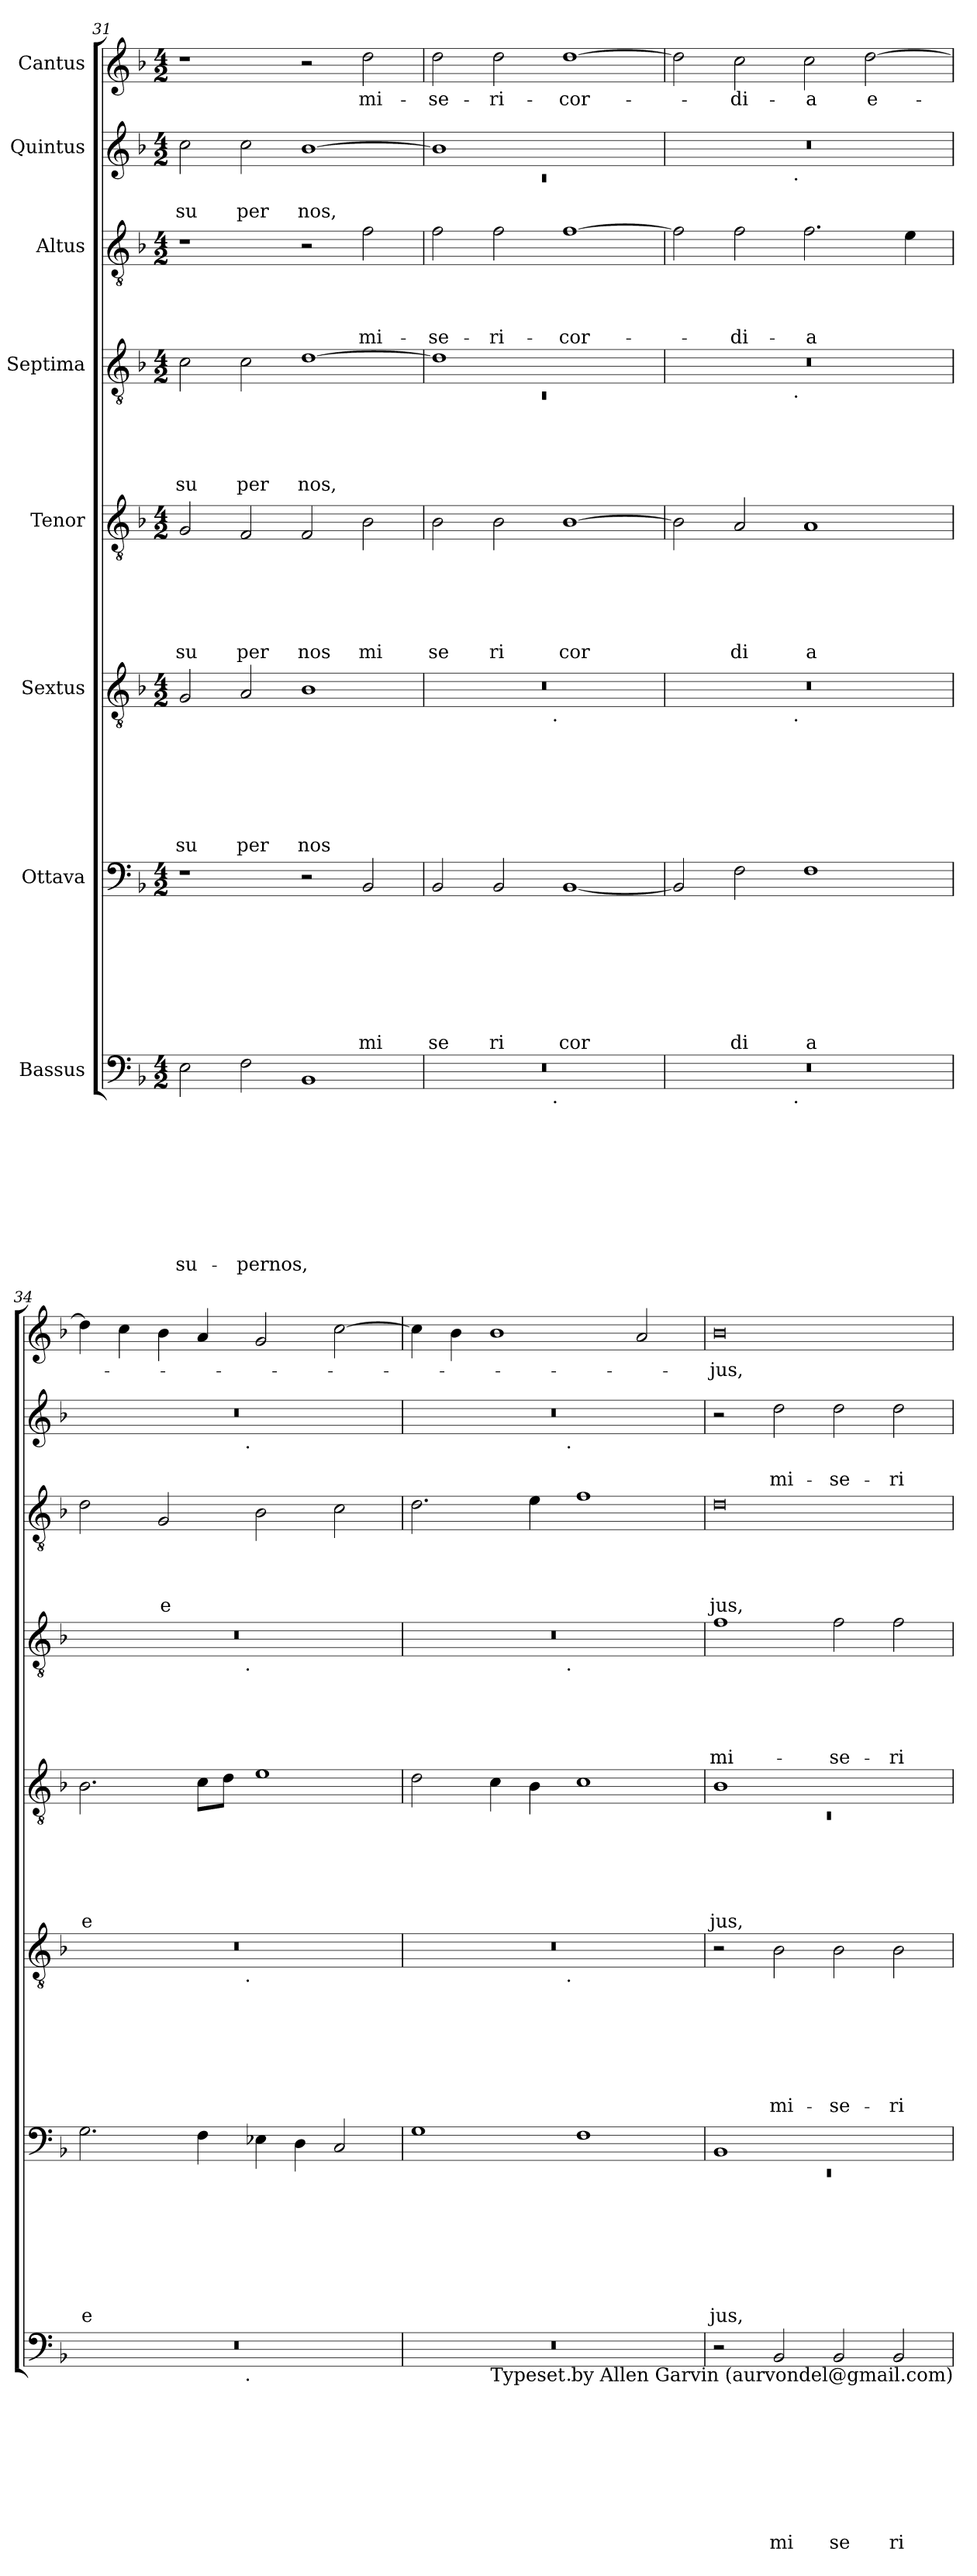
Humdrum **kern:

**kern	**text	**text	**text	**text	**text	**text	**text	**text	**text	**kern	**text	**text	**text	**text	**text	**text	**text	**text	**kern	**text	**text	**text	**text	**text	**text	**text	**kern	**text	**text	**text	**text	**text	**text	**kern	**text	**text	**text	**text	**text	**kern	**text	**text	**text	**text	**kern	**text	**text	**kern	**text
*part8	*part8	*part8	*part8	*part8	*part8	*part8	*part8	*part8	*part8	*part7	*part7	*part7	*part7	*part7	*part7	*part7	*part7	*part7	*part6	*part6	*part6	*part6	*part6	*part6	*part6	*part6	*part5	*part5	*part5	*part5	*part5	*part5	*part5	*part4	*part4	*part4	*part4	*part4	*part4	*part3	*part3	*part3	*part3	*part3	*part2	*part2	*part2	*part1	*part1
*staff8	*staff8	*staff8	*staff8	*staff8	*staff8	*staff8	*staff8	*staff8	*staff8	*staff7	*staff7	*staff7	*staff7	*staff7	*staff7	*staff7	*staff7	*staff7	*staff6	*staff6	*staff6	*staff6	*staff6	*staff6	*staff6	*staff6	*staff5	*staff5	*staff5	*staff5	*staff5	*staff5	*staff5	*staff4	*staff4	*staff4	*staff4	*staff4	*staff4	*staff3	*staff3	*staff3	*staff3	*staff3	*staff2	*staff2	*staff2	*staff1	*staff1
*I"Bassus	*	*	*	*	*	*	*	*	*	*I"Ottava	*	*	*	*	*	*	*	*	*I"Sextus	*	*	*	*	*	*	*	*I"Tenor	*	*	*	*	*	*	*I"Septima	*	*	*	*	*	*I"Altus	*	*	*	*	*I"Quintus	*	*	*I"Cantus	*
*clefF4	*	*	*	*	*	*	*	*	*	*clefF4	*	*	*	*	*	*	*	*	*clefGv2	*	*	*	*	*	*	*	*clefGv2	*	*	*	*	*	*	*clefGv2	*	*	*	*	*	*clefGv2	*	*	*	*	*clefG2	*	*	*clefG2	*
*ITrd-3c-5	*	*	*	*	*	*	*	*	*	*ITrd-3c-5	*	*	*	*	*	*	*	*	*ITrd-3c-5	*	*	*	*	*	*	*	*	*	*	*	*	*	*	*ITrd-3c-5	*	*	*	*	*	*ITrd-3c-5	*	*	*	*	*ITrd-3c-5	*	*	*ITrd-3c-5	*
*k[b-e-]	*	*	*	*	*	*	*	*	*	*k[b-e-]	*	*	*	*	*	*	*	*	*k[b-e-]	*	*	*	*	*	*	*	*k[b-]	*	*	*	*	*	*	*k[b-e-]	*	*	*	*	*	*k[b-e-]	*	*	*	*	*k[b-e-]	*	*	*k[b-e-]	*
*B-:	*	*	*	*	*	*	*	*	*	*B-:	*	*	*	*	*	*	*	*	*B-:	*	*	*	*	*	*	*	*F:	*	*	*	*	*	*	*B-:	*	*	*	*	*	*B-:	*	*	*	*	*B-:	*	*	*B-:	*
*M4/2	*	*	*	*	*	*	*	*	*	*M4/2	*	*	*	*	*	*	*	*	*M4/2	*	*	*	*	*	*	*	*M4/2	*	*	*	*	*	*	*M4/2	*	*	*	*	*	*M4/2	*	*	*	*	*M4/2	*	*	*M4/2	*
=31	=31	=31	=31	=31	=31	=31	=31	=31	=31	=31	=31	=31	=31	=31	=31	=31	=31	=31	=31	=31	=31	=31	=31	=31	=31	=31	=31	=31	=31	=31	=31	=31	=31	=31	=31	=31	=31	=31	=31	=31	=31	=31	=31	=31	=31	=31	=31	=31	=31
!	!	!	!	!	!	!	!	!	!LO:LY:b	!	!	!	!	!	!	!	!	!	!	!	!	!	!	!	!	!LO:LY:b	!	!	!	!	!	!	!LO:LY:b	!	!	!	!	!	!LO:LY:b	!	!	!	!	!	!	!	!LO:LY:b	!	!
2A\	.	.	.	.	.	.	.	.	su-	1r	.	.	.	.	.	.	.	.	2c/	.	.	.	.	.	.	su	2G/	.	.	.	.	.	su	2f\	.	.	.	.	su	1r	.	.	.	.	2ff\	.	su	1r	.
!	!	!	!	!	!	!	!	!	!LO:LY:b	!	!	!	!	!	!	!	!	!	!	!	!	!	!	!	!	!LO:LY:b	!	!	!	!	!	!	!LO:LY:b	!	!	!	!	!	!LO:LY:b	!	!	!	!	!	!	!	!LO:LY:b	!	!
2B-\	.	.	.	.	.	.	.	.	-pernos,	.	.	.	.	.	.	.	.	.	2d/	.	.	.	.	.	.	per	2F/	.	.	.	.	.	per	2f\	.	.	.	.	per	.	.	.	.	.	2ff\	.	per	.	.
!	!	!	!	!	!	!	!	!	!	!	!	!	!	!	!	!	!	!	!	!	!	!	!	!	!	!LO:LY:b	!	!	!	!	!	!	!LO:LY:b	!	!	!	!	!	!LO:LY:b	!	!	!	!	!	!	!	!LO:LY:b	!	!
1E-	.	.	.	.	.	.	.	.	.	2r	.	.	.	.	.	.	.	.	1e-	.	.	.	.	.	.	nos	2F/	.	.	.	.	.	nos	[>1g	.	.	.	.	nos,	2r	.	.	.	.	[>1ee-	.	nos,	2r	.
!	!	!	!	!	!	!	!	!	!	!	!	!	!	!	!	!	!	!LO:LY:b	!	!	!	!	!	!	!	!	!	!	!	!	!	!	!LO:LY:b	!	!	!	!	!	!	!	!	!	!	!LO:LY:b	!	!	!	!	!LO:LY:b
.	.	.	.	.	.	.	.	.	.	2E-/	.	.	.	.	.	.	.	mi	.	.	.	.	.	.	.	.	2B-\	.	.	.	.	.	mi	.	.	.	.	.	.	2b-\	.	.	.	mi-	.	.	.	2gg\	mi-
=32	=32	=32	=32	=32	=32	=32	=32	=32	=32	=32	=32	=32	=32	=32	=32	=32	=32	=32	=32	=32	=32	=32	=32	=32	=32	=32	=32	=32	=32	=32	=32	=32	=32	=32	=32	=32	=32	=32	=32	=32	=32	=32	=32	=32	=32	=32	=32	=32	=32
*	*	*	*	*	*	*	*	*	*	*	*	*	*	*	*	*	*	*	*	*	*	*	*	*	*	*	*	*	*	*	*	*	*	*^	*	*	*	*	*	*	*	*	*	*	*^	*	*	*	*
!	!	!	!	!	!	!	!	!	!	!	!	!	!	!	!	!	!	!LO:LY:b	!	!	!	!	!	!	!	!	!	!	!	!	!	!	!LO:LY:b	!	!LO:N:vis=1	!	!	!	!	!	!	!	!	!	!LO:LY:b	!	!LO:N:vis=1	!	!	!	!LO:LY:b
*^	*	*	*	*	*	*	*	*	*	*	*	*	*	*	*	*	*	*	*^	*	*	*	*	*	*	*	*	*	*	*	*	*	*	*	*	*	*	*	*	*	*	*	*	*	*	*	*	*	*	*	*
0r	2ryy	.	.	.	.	.	.	.	.	.	2E-/	.	.	.	.	.	.	.	se	0r	2ryy	.	.	.	.	.	.	.	2B-\	.	.	.	.	.	se	1g]	0rC	.	.	.	.	.	2b-\	.	.	.	-se-	1ee-]	0rc	.	.	2gg\	-se-
!	!	!	!	!	!	!	!	!	!	!	!	!	!	!	!	!	!	!	!LO:LY:b	!	!	!	!	!	!	!	!	!	!	!	!	!	!	!	!LO:LY:b	!	!	!	!	!	!	!	!	!	!	!	!LO:LY:b	!	!	!	!	!	!LO:LY:b
.	4...ryy	.	.	.	.	.	.	.	.	.	2E-/	.	.	.	.	.	.	.	ri	.	4...ryy	.	.	.	.	.	.	.	2B-\	.	.	.	.	.	ri	.	.	.	.	.	.	.	2b-\	.	.	.	-ri-	.	.	.	.	2gg\	-ri-
!	!	!	!	!	!	!	!	!	!	!	!	!	!	!	!	!	!	!	!	!	!LO:TX:b:t=.	!	!	!	!	!	!	!	!	!	!	!	!	!	!	!	!	!	!	!	!	!	!	!	!	!	!	!	!	!	!	!	!
!	!LO:TX:b:t=.	!	!	!	!	!	!	!	!	!	!	!	!	!	!	!	!	!	!	!	!	!	!	!	!	!	!	!	!	!	!	!	!	!	!	!	!	!	!	!	!	!	!	!	!	!	!	!	!	!	!	!	!
.	1ryy	.	.	.	.	.	.	.	.	.	.	.	.	.	.	.	.	.	.	.	1ryy	.	.	.	.	.	.	.	.	.	.	.	.	.	.	.	.	.	.	.	.	.	.	.	.	.	.	.	.	.	.	.	.
!	!	!	!	!	!	!	!	!	!	!	!	!	!	!	!	!	!	!	!LO:LY:b	!	!	!	!	!	!	!	!	!	!	!	!	!	!	!	!LO:LY:b	!	!	!	!	!	!	!	!	!	!	!	!LO:LY:b	!	!	!	!	!	!LO:LY:b
.	.	.	.	.	.	.	.	.	.	.	[<1E-	.	.	.	.	.	.	.	cor	.	.	.	.	.	.	.	.	.	[>1B-	.	.	.	.	.	cor	1ryy	.	.	.	.	.	.	[>1b-	.	.	.	-cor-	1ryy	.	.	.	[>1gg	-cor-
.	32ryy	.	.	.	.	.	.	.	.	.	.	.	.	.	.	.	.	.	.	.	32ryy	.	.	.	.	.	.	.	.	.	.	.	.	.	.	.	.	.	.	.	.	.	.	.	.	.	.	.	.	.	.	.	.
=33	=33	=33	=33	=33	=33	=33	=33	=33	=33	=33	=33	=33	=33	=33	=33	=33	=33	=33	=33	=33	=33	=33	=33	=33	=33	=33	=33	=33	=33	=33	=33	=33	=33	=33	=33	=33	=33	=33	=33	=33	=33	=33	=33	=33	=33	=33	=33	=33	=33	=33	=33	=33	=33
0r	2ryy	.	.	.	.	.	.	.	.	.	2E-/]	.	.	.	.	.	.	.	.	0r	2ryy	.	.	.	.	.	.	.	2B-\]	.	.	.	.	.	.	0r	2ryy	.	.	.	.	.	2b-\]	.	.	.	.	0r	2ryy	.	.	2gg\]	.
!	!	!	!	!	!	!	!	!	!	!	!	!	!	!	!	!	!	!	!LO:LY:b	!	!	!	!	!	!	!	!	!	!	!	!	!	!	!	!LO:LY:b	!	!	!	!	!	!	!	!	!	!	!	!LO:LY:b	!	!	!	!	!	!LO:LY:b
.	4...ryy	.	.	.	.	.	.	.	.	.	2B-\	.	.	.	.	.	.	.	di	.	4...ryy	.	.	.	.	.	.	.	2A/	.	.	.	.	.	di	.	4...ryy	.	.	.	.	.	2b-\	.	.	.	-di-	.	4...ryy	.	.	2ff\	-di-
!	!	!	!	!	!	!	!	!	!	!	!	!	!	!	!	!	!	!	!	!	!	!	!	!	!	!	!	!	!	!	!	!	!	!	!	!	!	!	!	!	!	!	!	!	!	!	!	!	!LO:TX:b:t=.	!	!	!	!
!	!	!	!	!	!	!	!	!	!	!	!	!	!	!	!	!	!	!	!	!	!	!	!	!	!	!	!	!	!	!	!	!	!	!	!	!	!LO:TX:b:t=.	!	!	!	!	!	!	!	!	!	!	!	!	!	!	!	!
!	!	!	!	!	!	!	!	!	!	!	!	!	!	!	!	!	!	!	!	!	!LO:TX:b:t=.	!	!	!	!	!	!	!	!	!	!	!	!	!	!	!	!	!	!	!	!	!	!	!	!	!	!	!	!	!	!	!	!
!	!LO:TX:b:t=.	!	!	!	!	!	!	!	!	!	!	!	!	!	!	!	!	!	!	!	!	!	!	!	!	!	!	!	!	!	!	!	!	!	!	!	!	!	!	!	!	!	!	!	!	!	!	!	!	!	!	!	!
.	1ryy	.	.	.	.	.	.	.	.	.	.	.	.	.	.	.	.	.	.	.	1ryy	.	.	.	.	.	.	.	.	.	.	.	.	.	.	.	1ryy	.	.	.	.	.	.	.	.	.	.	.	1ryy	.	.	.	.
!	!	!	!	!	!	!	!	!	!	!	!	!	!	!	!	!	!	!	!LO:LY:b	!	!	!	!	!	!	!	!	!	!	!	!	!	!	!	!LO:LY:b	!	!	!	!	!	!	!	!	!	!	!	!LO:LY:b	!	!	!	!	!	!LO:LY:b
.	.	.	.	.	.	.	.	.	.	.	1B-	.	.	.	.	.	.	.	a	.	.	.	.	.	.	.	.	.	1A	.	.	.	.	.	a	.	.	.	.	.	.	.	2.b-\	.	.	.	-a	.	.	.	.	2ff\	-a
!	!	!	!	!	!	!	!	!	!	!	!	!	!	!	!	!	!	!	!	!	!	!	!	!	!	!	!	!	!	!	!	!	!	!	!	!	!	!	!	!	!	!	!	!	!	!	!	!	!	!	!	!	!LO:LY:b
.	.	.	.	.	.	.	.	.	.	.	.	.	.	.	.	.	.	.	.	.	.	.	.	.	.	.	.	.	.	.	.	.	.	.	.	.	.	.	.	.	.	.	.	.	.	.	.	.	.	.	.	[<2gg\	e-
.	.	.	.	.	.	.	.	.	.	.	.	.	.	.	.	.	.	.	.	.	.	.	.	.	.	.	.	.	.	.	.	.	.	.	.	.	.	.	.	.	.	.	4a\	.	.	.	.	.	.	.	.	.	.
.	32ryy	.	.	.	.	.	.	.	.	.	.	.	.	.	.	.	.	.	.	.	32ryy	.	.	.	.	.	.	.	.	.	.	.	.	.	.	.	32ryy	.	.	.	.	.	.	.	.	.	.	.	32ryy	.	.	.	.
!!LO:PB:g=z
=34	=34	=34	=34	=34	=34	=34	=34	=34	=34	=34	=34	=34	=34	=34	=34	=34	=34	=34	=34	=34	=34	=34	=34	=34	=34	=34	=34	=34	=34	=34	=34	=34	=34	=34	=34	=34	=34	=34	=34	=34	=34	=34	=34	=34	=34	=34	=34	=34	=34	=34	=34	=34	=34
!	!	!	!	!	!	!	!	!	!	!	!	!	!	!	!	!	!	!	!LO:LY:b	!	!	!	!	!	!	!	!	!	!	!	!	!	!	!	!LO:LY:b	!	!	!	!	!	!	!	!	!	!	!	!	!	!	!	!	!	!
0r	2ryy	.	.	.	.	.	.	.	.	.	2.c\	.	.	.	.	.	.	.	e	0r	2ryy	.	.	.	.	.	.	.	2.B-\	.	.	.	.	.	e	0r	2ryy	.	.	.	.	.	2g\	.	.	.	.	0r	2ryy	.	.	4gg\]	.
.	.	.	.	.	.	.	.	.	.	.	.	.	.	.	.	.	.	.	.	.	.	.	.	.	.	.	.	.	.	.	.	.	.	.	.	.	.	.	.	.	.	.	.	.	.	.	.	.	.	.	.	4ff\	.
!	!	!	!	!	!	!	!	!	!	!	!	!	!	!	!	!	!	!	!	!	!	!	!	!	!	!	!	!	!	!	!	!	!	!	!	!	!	!	!	!	!	!	!	!	!	!	!LO:LY:b	!	!	!	!	!	!
.	4...ryy	.	.	.	.	.	.	.	.	.	.	.	.	.	.	.	.	.	.	.	4...ryy	.	.	.	.	.	.	.	.	.	.	.	.	.	.	.	4...ryy	.	.	.	.	.	2c/	.	.	.	e	.	4...ryy	.	.	4ee-\	.
.	.	.	.	.	.	.	.	.	.	.	4B-\	.	.	.	.	.	.	.	.	.	.	.	.	.	.	.	.	.	8c\L	.	.	.	.	.	.	.	.	.	.	.	.	.	.	.	.	.	.	.	.	.	.	4dd/	.
.	.	.	.	.	.	.	.	.	.	.	.	.	.	.	.	.	.	.	.	.	.	.	.	.	.	.	.	.	8d\J	.	.	.	.	.	.	.	.	.	.	.	.	.	.	.	.	.	.	.	.	.	.	.	.
!	!	!	!	!	!	!	!	!	!	!	!	!	!	!	!	!	!	!	!	!	!	!	!	!	!	!	!	!	!	!	!	!	!	!	!	!	!	!	!	!	!	!	!	!	!	!	!	!	!LO:TX:b:t=.	!	!	!	!
!	!	!	!	!	!	!	!	!	!	!	!	!	!	!	!	!	!	!	!	!	!	!	!	!	!	!	!	!	!	!	!	!	!	!	!	!	!LO:TX:b:t=.	!	!	!	!	!	!	!	!	!	!	!	!	!	!	!	!
!	!	!	!	!	!	!	!	!	!	!	!	!	!	!	!	!	!	!	!	!	!LO:TX:b:t=.	!	!	!	!	!	!	!	!	!	!	!	!	!	!	!	!	!	!	!	!	!	!	!	!	!	!	!	!	!	!	!	!
!	!LO:TX:b:t=.	!	!	!	!	!	!	!	!	!	!	!	!	!	!	!	!	!	!	!	!	!	!	!	!	!	!	!	!	!	!	!	!	!	!	!	!	!	!	!	!	!	!	!	!	!	!	!	!	!	!	!	!
.	1ryy	.	.	.	.	.	.	.	.	.	.	.	.	.	.	.	.	.	.	.	1ryy	.	.	.	.	.	.	.	.	.	.	.	.	.	.	.	1ryy	.	.	.	.	.	.	.	.	.	.	.	1ryy	.	.	.	.
.	.	.	.	.	.	.	.	.	.	.	4A-X\	.	.	.	.	.	.	.	.	.	.	.	.	.	.	.	.	.	1e	.	.	.	.	.	.	.	.	.	.	.	.	.	2e-\	.	.	.	.	.	.	.	.	2cc/	.
.	.	.	.	.	.	.	.	.	.	.	4G\	.	.	.	.	.	.	.	.	.	.	.	.	.	.	.	.	.	.	.	.	.	.	.	.	.	.	.	.	.	.	.	.	.	.	.	.	.	.	.	.	.	.
.	.	.	.	.	.	.	.	.	.	.	2F/	.	.	.	.	.	.	.	.	.	.	.	.	.	.	.	.	.	.	.	.	.	.	.	.	.	.	.	.	.	.	.	2f\	.	.	.	.	.	.	.	.	[>2ff\	.
.	32ryy	.	.	.	.	.	.	.	.	.	.	.	.	.	.	.	.	.	.	.	32ryy	.	.	.	.	.	.	.	.	.	.	.	.	.	.	.	32ryy	.	.	.	.	.	.	.	.	.	.	.	32ryy	.	.	.	.
=35	=35	=35	=35	=35	=35	=35	=35	=35	=35	=35	=35	=35	=35	=35	=35	=35	=35	=35	=35	=35	=35	=35	=35	=35	=35	=35	=35	=35	=35	=35	=35	=35	=35	=35	=35	=35	=35	=35	=35	=35	=35	=35	=35	=35	=35	=35	=35	=35	=35	=35	=35	=35	=35
0r	2ryy	.	.	.	.	.	.	.	.	.	1c	.	.	.	.	.	.	.	.	0r	2ryy	.	.	.	.	.	.	.	2d\	.	.	.	.	.	.	0r	2ryy	.	.	.	.	.	2.g\	.	.	.	.	0r	2ryy	.	.	4ff\]	.
.	.	.	.	.	.	.	.	.	.	.	.	.	.	.	.	.	.	.	.	.	.	.	.	.	.	.	.	.	.	.	.	.	.	.	.	.	.	.	.	.	.	.	.	.	.	.	.	.	.	.	.	4ee-\	.
.	4...ryy	.	.	.	.	.	.	.	.	.	.	.	.	.	.	.	.	.	.	.	4...ryy	.	.	.	.	.	.	.	4c\	.	.	.	.	.	.	.	4...ryy	.	.	.	.	.	.	.	.	.	.	.	4...ryy	.	.	1ee-	.
.	.	.	.	.	.	.	.	.	.	.	.	.	.	.	.	.	.	.	.	.	.	.	.	.	.	.	.	.	4B-\	.	.	.	.	.	.	.	.	.	.	.	.	.	4a\	.	.	.	.	.	.	.	.	.	.
!	!	!	!	!	!	!	!	!	!	!	!	!	!	!	!	!	!	!	!	!	!	!	!	!	!	!	!	!	!	!	!	!	!	!	!	!	!	!	!	!	!	!	!	!	!	!	!	!	!LO:TX:b:t=.	!	!	!	!
!	!	!	!	!	!	!	!	!	!	!	!	!	!	!	!	!	!	!	!	!	!	!	!	!	!	!	!	!	!	!	!	!	!	!	!	!	!LO:TX:b:t=.	!	!	!	!	!	!	!	!	!	!	!	!	!	!	!	!
!	!	!	!	!	!	!	!	!	!	!	!	!	!	!	!	!	!	!	!	!	!LO:TX:b:t=.	!	!	!	!	!	!	!	!	!	!	!	!	!	!	!	!	!	!	!	!	!	!	!	!	!	!	!	!	!	!	!	!
!	!LO:TX:b:t=.	!	!	!	!	!	!	!	!	!	!	!	!	!	!	!	!	!	!	!	!	!	!	!	!	!	!	!	!	!	!	!	!	!	!	!	!	!	!	!	!	!	!	!	!	!	!	!	!	!	!	!	!
.	1ryy	.	.	.	.	.	.	.	.	.	.	.	.	.	.	.	.	.	.	.	1ryy	.	.	.	.	.	.	.	.	.	.	.	.	.	.	.	1ryy	.	.	.	.	.	.	.	.	.	.	.	1ryy	.	.	.	.
.	.	.	.	.	.	.	.	.	.	.	1B-	.	.	.	.	.	.	.	.	.	.	.	.	.	.	.	.	.	1c	.	.	.	.	.	.	.	.	.	.	.	.	.	1b-	.	.	.	.	.	.	.	.	.	.
.	.	.	.	.	.	.	.	.	.	.	.	.	.	.	.	.	.	.	.	.	.	.	.	.	.	.	.	.	.	.	.	.	.	.	.	.	.	.	.	.	.	.	.	.	.	.	.	.	.	.	.	2dd/	.
.	32ryy	.	.	.	.	.	.	.	.	.	.	.	.	.	.	.	.	.	.	.	32ryy	.	.	.	.	.	.	.	.	.	.	.	.	.	.	.	32ryy	.	.	.	.	.	.	.	.	.	.	.	32ryy	.	.	.	.
=36	=36	=36	=36	=36	=36	=36	=36	=36	=36	=36	=36	=36	=36	=36	=36	=36	=36	=36	=36	=36	=36	=36	=36	=36	=36	=36	=36	=36	=36	=36	=36	=36	=36	=36	=36	=36	=36	=36	=36	=36	=36	=36	=36	=36	=36	=36	=36	=36	=36	=36	=36	=36	=36
*	*	*	*	*	*	*	*	*	*	*	*^	*	*	*	*	*	*	*	*	*	*	*	*	*	*	*	*	*	*^	*	*	*	*	*	*	*	*	*	*	*	*	*	*	*	*	*	*	*	*	*	*	*	*
!	!	!	!	!	!	!	!	!	!	!	!	!LO:N:vis=1	!	!	!	!	!	!	!	!LO:LY:b	!	!	!	!	!	!	!	!	!	!	!LO:N:vis=1	!	!	!	!	!	!LO:LY:b	!	!	!	!	!	!	!LO:LY:b	!	!	!	!	!LO:LY:b	!	!	!	!	!	!LO:LY:b
*v	*v	*	*	*	*	*	*	*	*	*	*	*	*	*	*	*	*	*	*	*	*v	*v	*	*	*	*	*	*	*	*	*	*	*	*	*	*	*	*v	*v	*	*	*	*	*	*	*	*	*	*	*v	*v	*	*	*	*
2r	.	.	.	.	.	.	.	.	.	1E-	0rEE	.	.	.	.	.	.	.	jus,	2r	.	.	.	.	.	.	.	1B-	0rC	.	.	.	.	.	jus,	1b-	.	.	.	.	mi-	0g	.	.	.	jus,	2r	.	.	0ee-	-jus,
!	!	!	!	!	!	!	!	!	!LO:LY:b	!	!	!	!	!	!	!	!	!	!	!	!	!	!	!	!	!	!LO:LY:b	!	!	!	!	!	!	!	!	!	!	!	!	!	!	!	!	!	!	!	!	!	!LO:LY:b	!	!
2E-/	.	.	.	.	.	.	.	.	mi	.	.	.	.	.	.	.	.	.	.	2e-\	.	.	.	.	.	.	mi-	.	.	.	.	.	.	.	.	.	.	.	.	.	.	.	.	.	.	.	2gg\	.	mi-	.	.
!	!	!	!	!	!	!	!	!	!LO:LY:b	!	!	!	!	!	!	!	!	!	!	!	!	!	!	!	!	!	!LO:LY:b	!	!	!	!	!	!	!	!	!	!	!	!	!	!LO:LY:b	!	!	!	!	!	!	!	!LO:LY:b	!	!
2E-/	.	.	.	.	.	.	.	.	se	1ryy	.	.	.	.	.	.	.	.	.	2e-\	.	.	.	.	.	.	-se-	1ryy	.	.	.	.	.	.	.	2b-\	.	.	.	.	-se-	.	.	.	.	.	2gg\	.	-se-	.	.
!	!	!	!	!	!	!	!	!	!LO:LY:b	!	!	!	!	!	!	!	!	!	!	!	!	!	!	!	!	!	!LO:LY:b	!	!	!	!	!	!	!	!	!	!	!	!	!	!LO:LY:b	!	!	!	!	!	!	!	!LO:LY:b	!	!
2E-/	.	.	.	.	.	.	.	.	ri	.	.	.	.	.	.	.	.	.	.	2e-\	.	.	.	.	.	.	-ri-	.	.	.	.	.	.	.	.	2b-\	.	.	.	.	-ri-	.	.	.	.	.	2gg\	.	-ri-	.	.
*	*	*	*	*	*	*	*	*	*	*v	*v	*	*	*	*	*	*	*	*	*	*	*	*	*	*	*	*	*v	*v	*	*	*	*	*	*	*	*	*	*	*	*	*	*	*	*	*	*	*	*	*	*
!LO:TX:b:t=Typeset by Allen Garvin (aurvondel@gmail.com)	!	!	!	!	!	!	!	!	!	!	!	!	!	!	!	!	!	!	!	!	!	!	!	!	!	!	!	!	!	!	!	!	!	!	!	!	!	!	!	!	!	!	!	!	!	!	!	!	!
=	=	=	=	=	=	=	=	=	=	=	=	=	=	=	=	=	=	=	=	=	=	=	=	=	=	=	=	=	=	=	=	=	=	=	=	=	=	=	=	=	=	=	=	=	=	=	=	=	=
*-	*-	*-	*-	*-	*-	*-	*-	*-	*-	*-	*-	*-	*-	*-	*-	*-	*-	*-	*-	*-	*-	*-	*-	*-	*-	*-	*-	*-	*-	*-	*-	*-	*-	*-	*-	*-	*-	*-	*-	*-	*-	*-	*-	*-	*-	*-	*-	*-	*-
